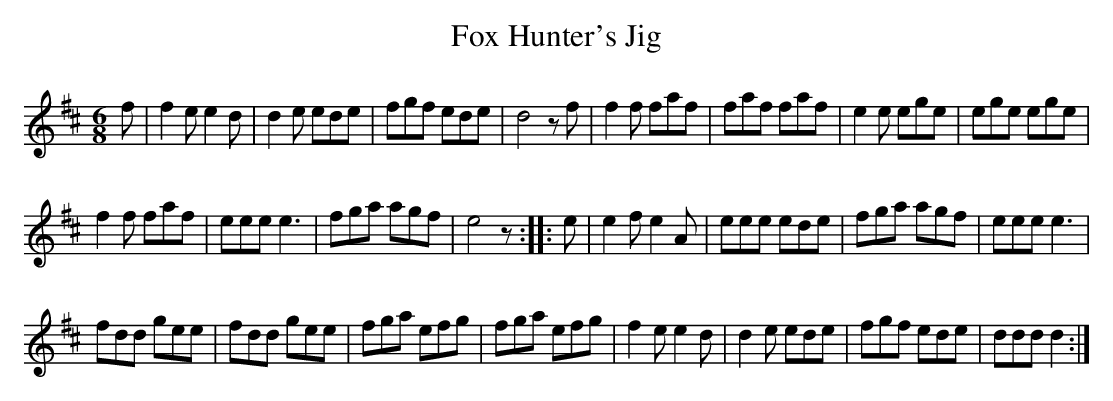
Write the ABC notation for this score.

X:1
T:Fox Hunter's Jig
M:6/8
K:D
f|\
f2e e2d| d2e ede| fgf ede| d4zf|\
f2f faf| faf faf| e2e ege| ege ege|
f2f faf| eee e3| fga agf| e4 z::\
e|\
e2f e2A| eee ede| fga agf| eee e3|
fdd gee| fdd gee| fga efg| fga efg|\
f2e e2d| d2e ede| fgf ede| ddd d2:|
